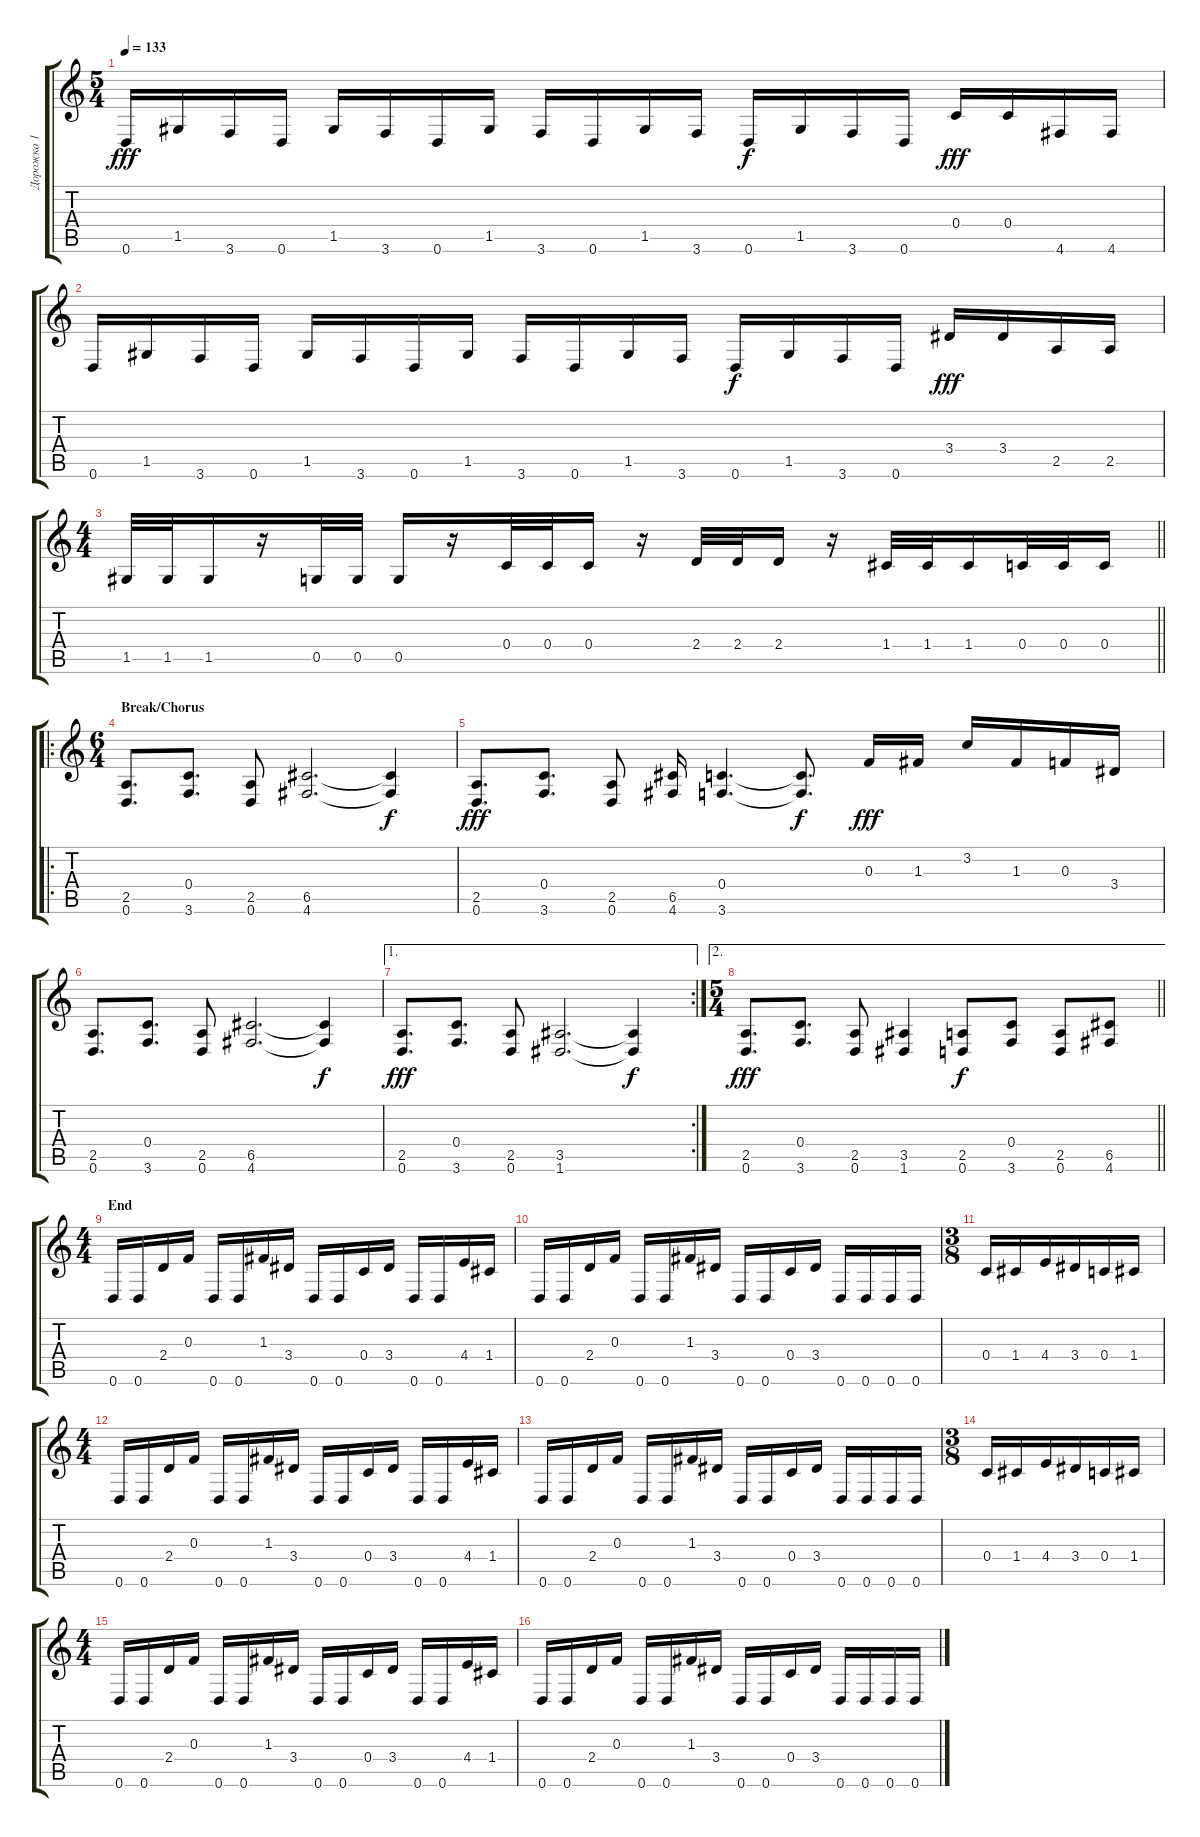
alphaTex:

\track ("Дорожка 1" "Дорожка 1") {instrument distortionguitar}
\staff {score tabs}
\tuning (D4 A3 F3 C3 G2 D2) {hide}
\ts (5 4)
\tempo 133
\clef g2
\ks c
0.6.16{dy fff} 1.5.16 3.6.16 0.6.16 1.5.16 3.6.16 0.6.16 1.5.16 3.6.16 0.6.16 1.5.16 3.6.16 0.6.16{dy f} 1.5.16 3.6.16 0.6.16 0.4.16{dy fff} 0.4.16 4.6.16 4.6.16 |
0.6.16 1.5.16 3.6.16 0.6.16 1.5.16 3.6.16 0.6.16 1.5.16 3.6.16 0.6.16 1.5.16 3.6.16 0.6.16{dy f} 1.5.16 3.6.16 0.6.16 3.4.16{dy fff} 3.4.16 2.5.16 2.5.16 |
\ts (4 4)
\barLineRight lightlight
1.5.32 1.5.32 1.5.16 r.16 0.5.32 0.5.32 0.5.16 r.16 0.4.32 0.4.32 0.4.16 r.16 2.4.32 2.4.32 2.4.16 r.16 1.4.32 1.4.32 1.4.16 0.4.32 0.4.32 0.4.16 |
\ro
\ts (6 4)
\section ("" "Break/Chorus")
(2.5 0.6).8{d} (0.4 3.6).8{d} (2.5 0.6).8 (6.5 4.6).2{d} (6.5{t} 4.6{t}).4{dy f} |
(2.5 0.6).8{d dy fff} (0.4 3.6).8{d} (2.5 0.6).8 (6.5 4.6).16 (0.4 3.6).4{d} (0.4{t} 3.6{t}).8{d dy f} 0.3.16{dy fff} 1.3.16 3.2.16 1.3.16 0.3.16 3.4.16 |
(2.5 0.6).8{d} (0.4 3.6).8{d} (2.5 0.6).8 (6.5 4.6).2{d} (6.5{t} 4.6{t}).4{dy f} |
\ae 1
\rc 2
(2.5 0.6).8{d dy fff} (0.4 3.6).8{d} (2.5 0.6).8 (3.5 1.6).2{d} (3.5{t} 1.6{t}).4{dy f} |
\ae 2
\ts (5 4)
\barLineRight lightlight
(2.5 0.6).8{d dy fff} (0.4 3.6).8{d} (2.5 0.6).8 (3.5 1.6).4 (2.5 0.6).8{dy f} (0.4 3.6).8 (2.5 0.6).8 (6.5 4.6).8 |
\ts (4 4)
\section ("" "End")
0.6.16 0.6.16 2.4.16 0.3.16 0.6.16 0.6.16 1.3.16 3.4.16 0.6.16 0.6.16 0.4.16 3.4.16 0.6.16 0.6.16 4.4.16 1.4.16 |
0.6.16 0.6.16 2.4.16 0.3.16 0.6.16 0.6.16 1.3.16 3.4.16 0.6.16 0.6.16 0.4.16 3.4.16 0.6.16 0.6.16 0.6.16 0.6.16 |
\ts (3 8)
0.4.16 1.4.16 4.4.16 3.4.16 0.4.16 1.4.16 |
\ts (4 4)
0.6.16 0.6.16 2.4.16 0.3.16 0.6.16 0.6.16 1.3.16 3.4.16 0.6.16 0.6.16 0.4.16 3.4.16 0.6.16 0.6.16 4.4.16 1.4.16 |
0.6.16 0.6.16 2.4.16 0.3.16 0.6.16 0.6.16 1.3.16 3.4.16 0.6.16 0.6.16 0.4.16 3.4.16 0.6.16 0.6.16 0.6.16 0.6.16 |
\ts (3 8)
0.4.16 1.4.16 4.4.16 3.4.16 0.4.16 1.4.16 |
\ts (4 4)
0.6.16 0.6.16 2.4.16 0.3.16 0.6.16 0.6.16 1.3.16 3.4.16 0.6.16 0.6.16 0.4.16 3.4.16 0.6.16 0.6.16 4.4.16 1.4.16 |
0.6.16 0.6.16 2.4.16 0.3.16 0.6.16 0.6.16 1.3.16 3.4.16 0.6.16 0.6.16 0.4.16 3.4.16 0.6.16 0.6.16 0.6.16 0.6.16
